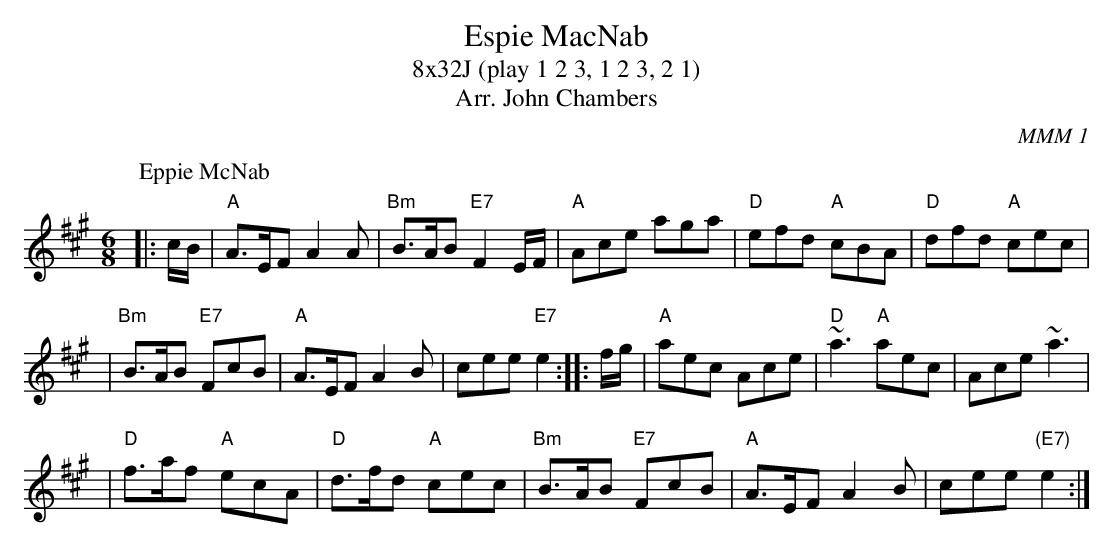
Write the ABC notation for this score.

X:1
T: Espie MacNab
T: 8x32J (play 1 2 3, 1 2 3, 2 1)
T: Arr. John Chambers
O: MMM 1
K: A
P: Eppie McNab
M: 6/8
L: 1/8
K: A
|: c/B/ | "A"A>EF A2A | "Bm"B>AB "E7"F2E/F/ | "A"Ace aga | "D"efd "A"cBA | "D"dfd "A"cec |
| "Bm"B>AB "E7"FcB | "A"A>EF A2B | cee "E7"e2 :: f/g/ | "A"aec Ace | "D"~a3 "A"aec | Ace ~a3 |
| "D"f>af "A"ecA | "D"d>fd "A"cec | "Bm"B>AB "E7"FcB | "A"A>EF A2B | cee "(E7)"e2 :|
